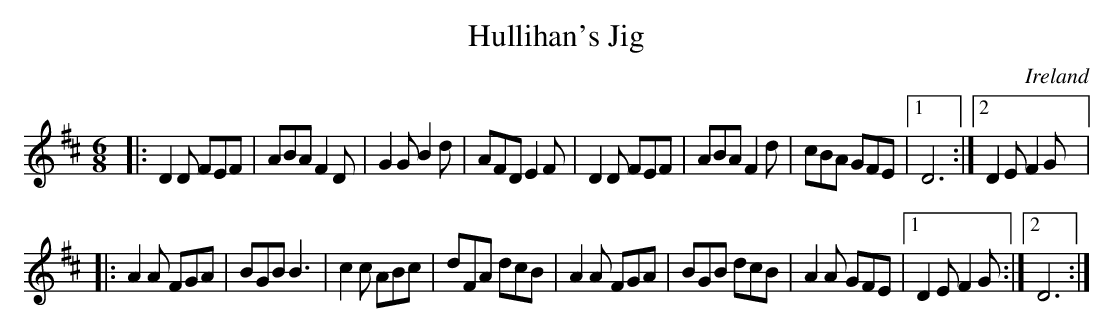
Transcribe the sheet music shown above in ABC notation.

X:1
T:Hullihan's Jig
M:6/8
O:Ireland
K:D major
|: \
D2D FEF | ABA F2D | G2G B2d | AFD E2F | \
D2D FEF | ABA F2d | cBA GFE |1 D6 :|2 D2E F2G |:
A2A FGA | BGB B3  | c2c ABc | dFA dcB | \
A2A FGA | BGB dcB | A2A GFE |1 D2E F2G :|2 D6 :|
